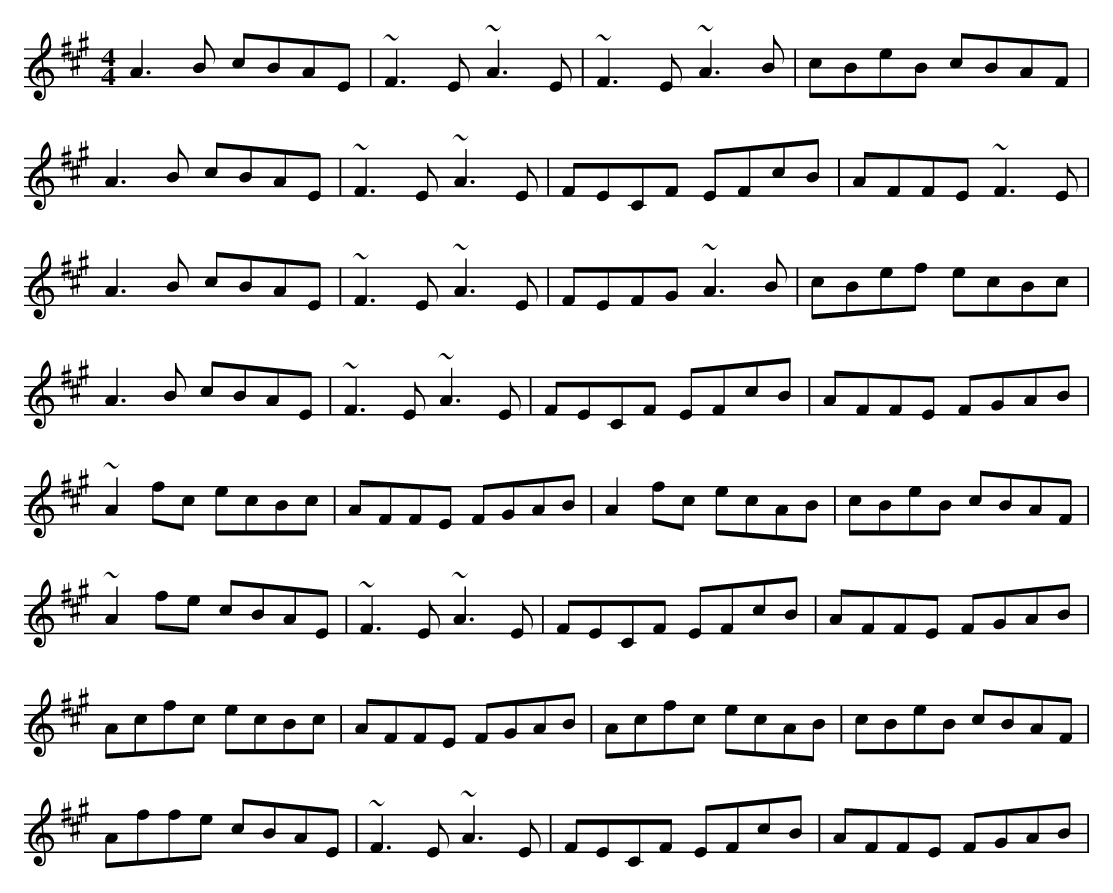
X:1
M:4/4
K:A
A3B cBAE|~F3E ~A3E|~F3E ~A3B|cBeB cBAF|
A3B cBAE|~F3E ~A3E|FECF EFcB|AFFE ~F3E|
A3B cBAE|~F3E ~A3E|FEFG ~A3B|cBef ecBc|
A3B cBAE|~F3E ~A3E|FECF EFcB|AFFE FGAB|
~A2fc ecBc|AFFE FGAB|A2fc ecAB|cBeB cBAF|
~A2fe cBAE|~F3E ~A3E|FECF EFcB|AFFE FGAB|
Acfc ecBc|AFFE FGAB|Acfc ecAB|cBeB cBAF|
Affe cBAE|~F3E ~A3E|FECF EFcB|AFFE FGAB|
